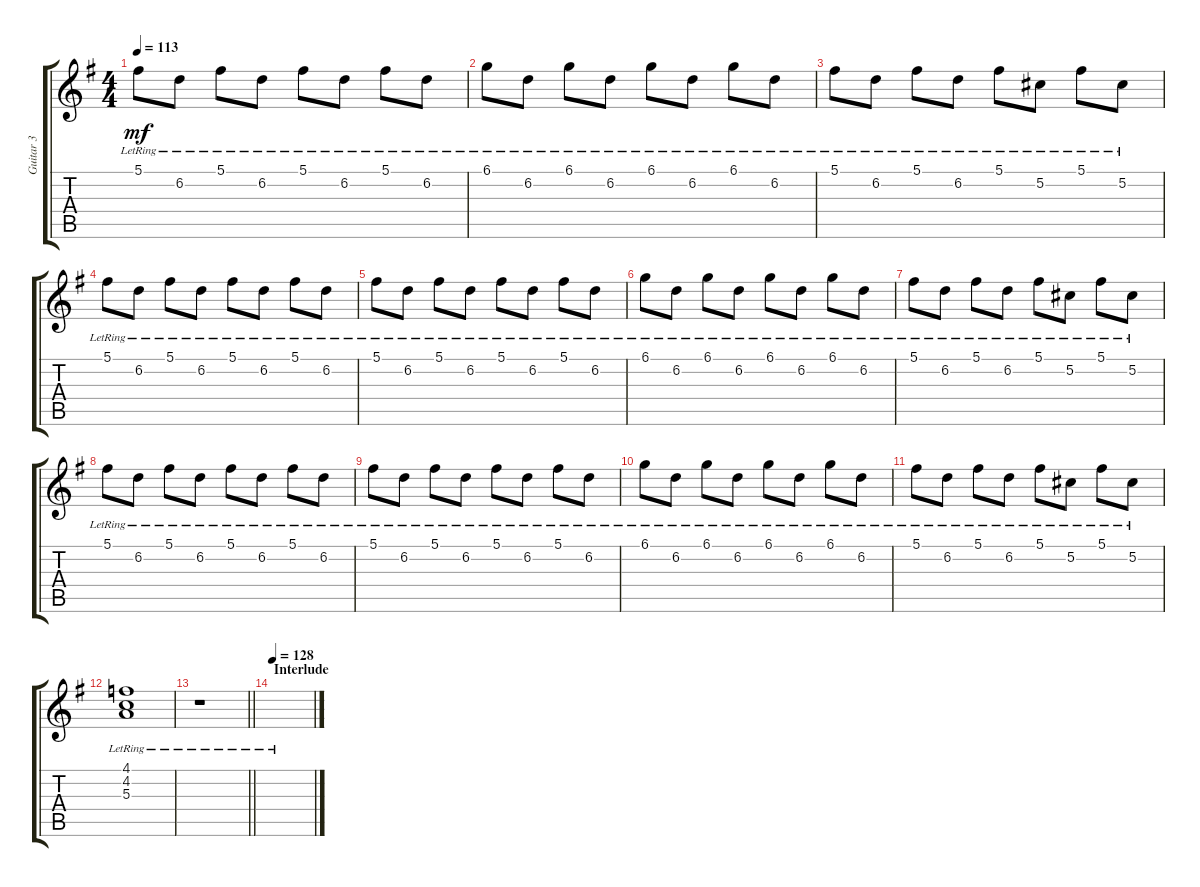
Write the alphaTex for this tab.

\track ("Guitar 3" "Guitar 3") {instrument acousticguitarsteel}
\staff {score tabs}
\tuning (Db4 Ab3 E3 B2 Gb2 B1) {hide}
\ts (4 4)
\tempo 113
\clef g2
\ks g
5.1{lr}.8{dy mf} 6.2{lr}.8 5.1{lr}.8 6.2{lr}.8 5.1{lr}.8 6.2{lr}.8 5.1{lr}.8 6.2{lr}.8 |
6.1{lr}.8 6.2{lr}.8 6.1{lr}.8 6.2{lr}.8 6.1{lr}.8 6.2{lr}.8 6.1{lr}.8 6.2{lr}.8 |
5.1{lr}.8 6.2{lr}.8 5.1{lr}.8 6.2{lr}.8 5.1{lr}.8 5.2{lr}.8 5.1{lr}.8 5.2{lr}.8 |
5.1{lr}.8 6.2{lr}.8 5.1{lr}.8 6.2{lr}.8 5.1{lr}.8 6.2{lr}.8 5.1{lr}.8 6.2{lr}.8 |
5.1{lr}.8 6.2{lr}.8 5.1{lr}.8 6.2{lr}.8 5.1{lr}.8 6.2{lr}.8 5.1{lr}.8 6.2{lr}.8 |
6.1{lr}.8 6.2{lr}.8 6.1{lr}.8 6.2{lr}.8 6.1{lr}.8 6.2{lr}.8 6.1{lr}.8 6.2{lr}.8 |
5.1{lr}.8 6.2{lr}.8 5.1{lr}.8 6.2{lr}.8 5.1{lr}.8 5.2{lr}.8 5.1{lr}.8 5.2{lr}.8 |
5.1{lr}.8 6.2{lr}.8 5.1{lr}.8 6.2{lr}.8 5.1{lr}.8 6.2{lr}.8 5.1{lr}.8 6.2{lr}.8 |
5.1{lr}.8 6.2{lr}.8 5.1{lr}.8 6.2{lr}.8 5.1{lr}.8 6.2{lr}.8 5.1{lr}.8 6.2{lr}.8 |
6.1{lr}.8 6.2{lr}.8 6.1{lr}.8 6.2{lr}.8 6.1{lr}.8 6.2{lr}.8 6.1{lr}.8 6.2{lr}.8 |
5.1{lr}.8 6.2{lr}.8 5.1{lr}.8 6.2{lr}.8 5.1{lr}.8 5.2{lr}.8 5.1{lr}.8 5.2{lr}.8 |
(4.1{lr} 4.2{lr} 5.3{lr}).1 |
\barLineRight lightlight
r.1 |
\section ("" "Interlude")
\tempo 128
